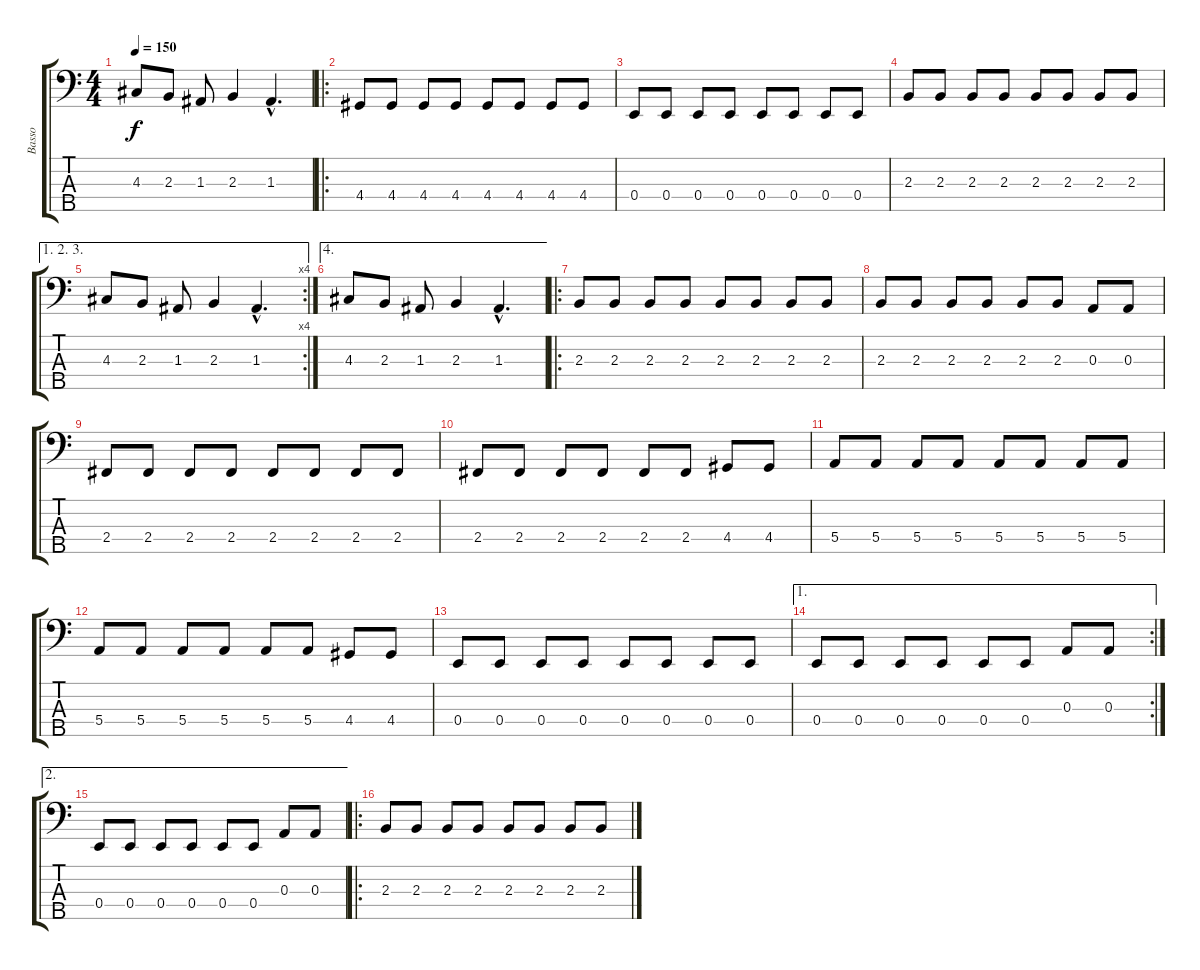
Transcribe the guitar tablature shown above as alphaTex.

\track ("Basso" "Basso") {instrument electricbassfinger}
\staff {score tabs}
\tuning (G2 D2 A1 E1 B0) {hide}
\ts (4 4)
\tempo 150
\clef f4
\ks c
4.3.8{dy f instrument electricbassfinger} 2.3.8 1.3.8 2.3.4 1.3{hac}.4{d} |
\ro
4.4.8 4.4.8 4.4.8 4.4.8 4.4.8 4.4.8 4.4.8 4.4.8 |
0.4.8 0.4.8 0.4.8 0.4.8 0.4.8 0.4.8 0.4.8 0.4.8 |
2.3.8 2.3.8 2.3.8 2.3.8 2.3.8 2.3.8 2.3.8 2.3.8 |
\ae (1 2 3)
\rc 4
4.3.8 2.3.8 1.3.8 2.3.4 1.3{hac}.4{d} |
\ae 4
4.3.8 2.3.8 1.3.8 2.3.4 1.3{hac}.4{d} |
\ro
2.3.8 2.3.8 2.3.8 2.3.8 2.3.8 2.3.8 2.3.8 2.3.8 |
2.3.8 2.3.8 2.3.8 2.3.8 2.3.8 2.3.8 0.3.8 0.3.8 |
2.4.8 2.4.8 2.4.8 2.4.8 2.4.8 2.4.8 2.4.8 2.4.8 |
2.4.8 2.4.8 2.4.8 2.4.8 2.4.8 2.4.8 4.4.8 4.4.8 |
5.4.8 5.4.8 5.4.8 5.4.8 5.4.8 5.4.8 5.4.8 5.4.8 |
5.4.8 5.4.8 5.4.8 5.4.8 5.4.8 5.4.8 4.4.8 4.4.8 |
0.4.8 0.4.8 0.4.8 0.4.8 0.4.8 0.4.8 0.4.8 0.4.8 |
\ae 1
\rc 2
0.4.8 0.4.8 0.4.8 0.4.8 0.4.8 0.4.8 0.3.8 0.3.8 |
\ae 2
0.4.8 0.4.8 0.4.8 0.4.8 0.4.8 0.4.8 0.3.8 0.3.8 |
\ro
2.3.8 2.3.8 2.3.8 2.3.8 2.3.8 2.3.8 2.3.8 2.3.8
